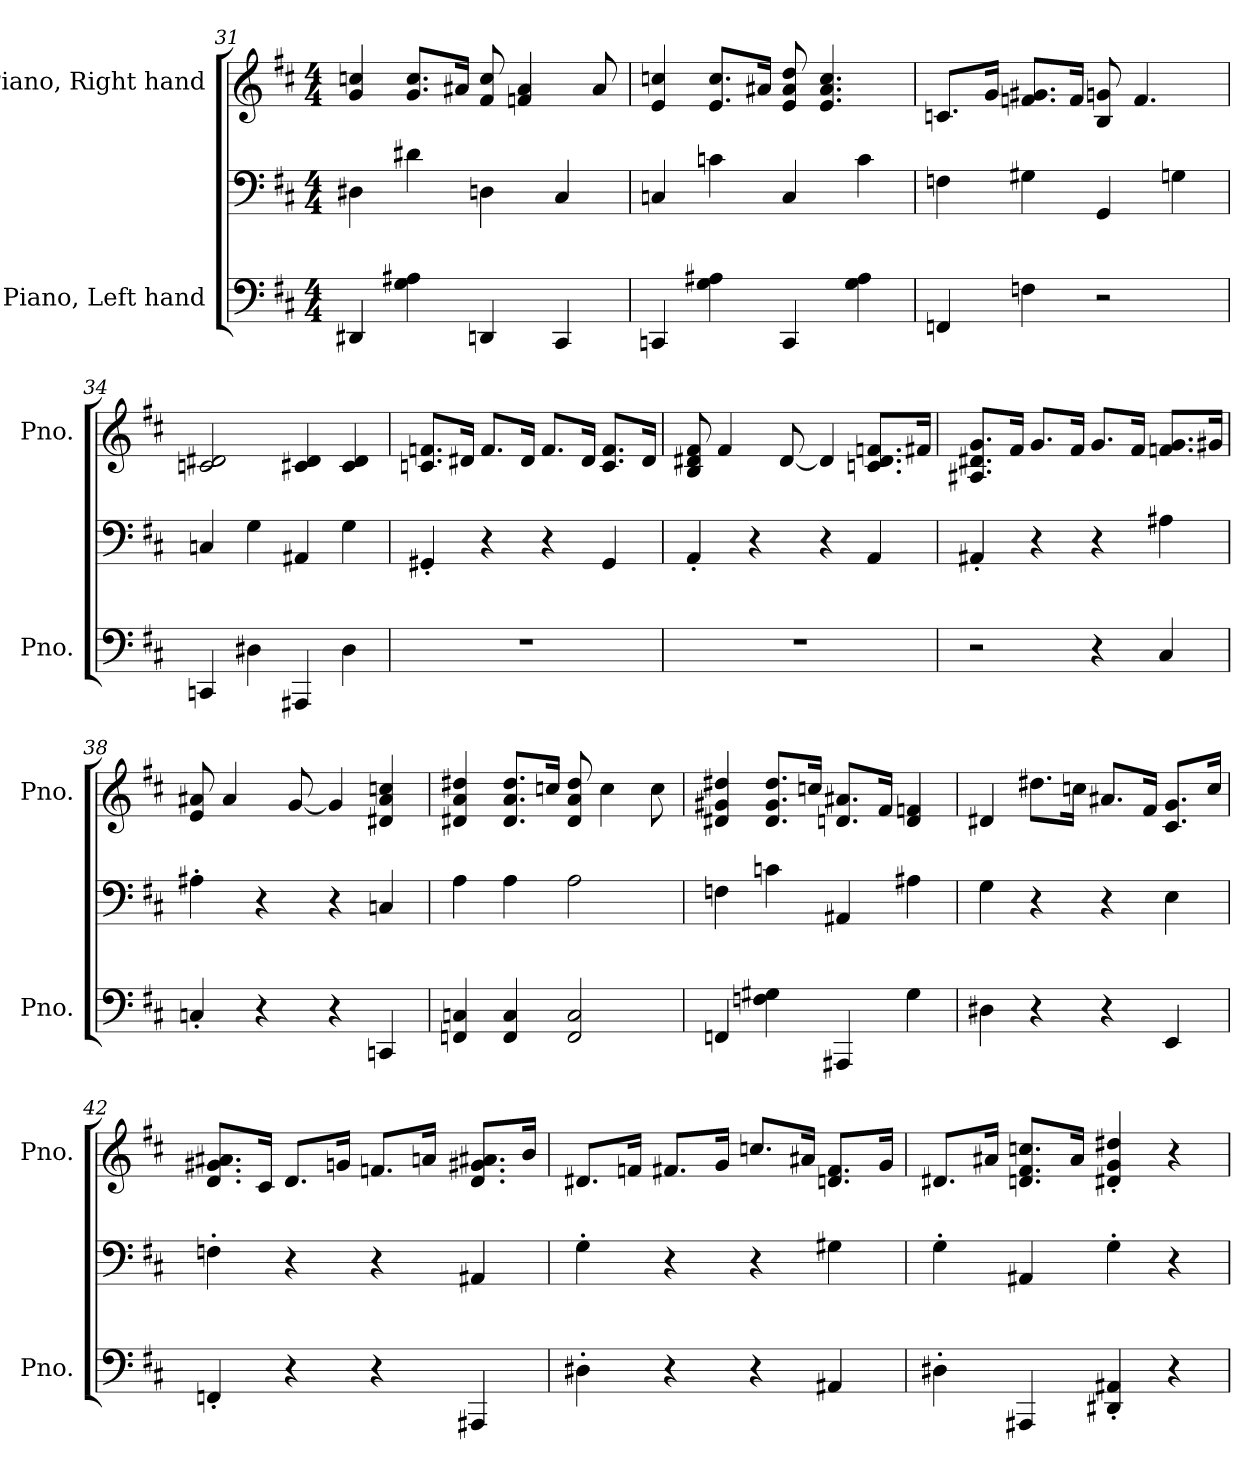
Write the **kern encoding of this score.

**kern	**kern	**kern
*part2	*part2	*part1
*staff3	*staff2	*staff1
*I"Piano, Left hand	*	*I"Piano, Right hand
*I'Pno.	*	*I'Pno.
*clefF4	*clefF4	*clefG2
*k[f#c#]	*k[f#c#]	*k[f#c#]
*M4/4	*M4/4	*M4/4
=31	=31	=31
4DD#X/	4D#X\	4g/ 4ccn/
4G\ 4A#X\	4d#X\	8.g/ 8.cc/L
.	.	16a#X/Jk
4DDn/	4Dn\	8f#/ 8cc/
.	.	4fn/ 4a#/
4CC#/	4C#/	.
.	.	8a#/
!!LO:LB:g=z
=32	=32	=32
4CCn/	4Cn/	4e/ 4ccn/
4G\ 4A#X\	4cn\	8.e/ 8.cc/L
.	.	16a#X/Jk
4CC/	4C/	8e/ 8a#/ 8dd/
.	.	4.e/ 4.a#/ 4.cc/
4G\ 4A#\	4c\	.
=33	=33	=33
4FFn/	4Fn\	8.cn/L
.	.	16g/Jk
4Fn\	4G#X\	8.fn/ 8.g#X/L
.	.	16f/Jk
2r	4GG/	8B/ 8gn/
.	.	4.f/
.	4Gn\	.
=34	=34	=34
4CCn/	4Cn/	2cn/ 2d#X/
4D#X\	4G\	.
4AAA#X/	4AA#X/	4c#X/ 4d#/
4D#\	4G\	4c#/ 4d#/
=35	=35	=35
1r	4GG#X'/	8.cn/ 8.fn/L
.	.	16d#X/Jk
.	4r	8.f/L
.	.	16d#/Jk
.	4r	8.f/L
.	.	16d#/Jk
.	4GG#/	8.c/ 8.f/L
.	.	16d#/Jk
!!LO:LB:g=z
=36	=36	=36
1r	4AA'/	8B/ 8d#X/ 8f#/
.	.	4f#/
.	4r	.
.	.	[8d#/
.	4r	4d#/]
.	4AA/	8.cn/ 8.d#/ 8.fn/L
.	.	16f#X/Jk
=37	=37	=37
2r	4AA#X'/	8.A#X/ 8.d#X/ 8.g/L
.	.	16f#/Jk
.	4r	8.g/L
.	.	16f#/Jk
4r	4r	8.g/L
.	.	16f#/Jk
4C#/	4A#X\	8.fn/ 8.g/L
.	.	16g#X/Jk
=38	=38	=38
4Cn'/	4A#X'\	8e/ 8a#X/
.	.	4a#/
4r	4r	.
.	.	[8g/
4r	4r	4g/]
4CCn/	4Cn/	4d#X/ 4a#/ 4ccn/
=39	=39	=39
4FFn/ 4Cn/	4A\	4d#X/ 4a/ 4dd#X/
4FF/ 4C/	4A\	8.d#/ 8.a/ 8.dd#/L
.	.	16ccn/Jk
2FF/ 2C/	2A\	8d#/ 8a/ 8dd#/
.	.	4cc\
.	.	8cc\
!!LO:PB:g=z
=40	=40	=40
4FFn/	4Fn\	4d#X/ 4g#X/ 4dd#X/
4Fn\ 4G#X\	4cn\	8.d#/ 8.g#/ 8.dd#/L
.	.	16ccn/Jk
4AAA#X/	4AA#X/	8.dn/ 8.a#X/L
.	.	16f#/Jk
4G#\	4A#X\	4d/ 4fn/
=41	=41	=41
4D#X\	4G\	4d#X/
4r	4r	8.dd#X\L
.	.	16ccn\Jk
4r	4r	8.a#X/L
.	.	16f#/Jk
4EE/	4E\	8.c#/ 8.g/L
.	.	16cc/Jk
=42	=42	=42
4FFn'/	4Fn'\	8.d/ 8.g#X/ 8.a#X/L
.	.	16c#/Jk
4r	4r	8.d/L
.	.	16gn/Jk
4r	4r	8.fn/L
.	.	16an/Jk
4AAA#X/	4AA#X/	8.d/ 8.g#X/ 8.a#X/L
.	.	16b/Jk
!!LO:LB:g=z
=43	=43	=43
4D#X'\	4G'\	8.d#X/L
.	.	16fn/Jk
4r	4r	8.f#X/L
.	.	16g/Jk
4r	4r	8.ccn/L
.	.	16a#X/Jk
4AA#X/	4G#X\	8.dn/ 8.f#/L
.	.	16g/Jk
=44	=44	=44
4D#X'\	4G'\	8.d#X/L
.	.	16a#X/Jk
4AAA#X/	4AA#X/	8.dn/ 8.f#/ 8.ccn/L
.	.	16a#/Jk
4DD#X/' 4AA#X/'	4G'\	4d#X/' 4g/' 4dd#X/'
4r	4r	4r
=	=	=
*-	*-	*-
